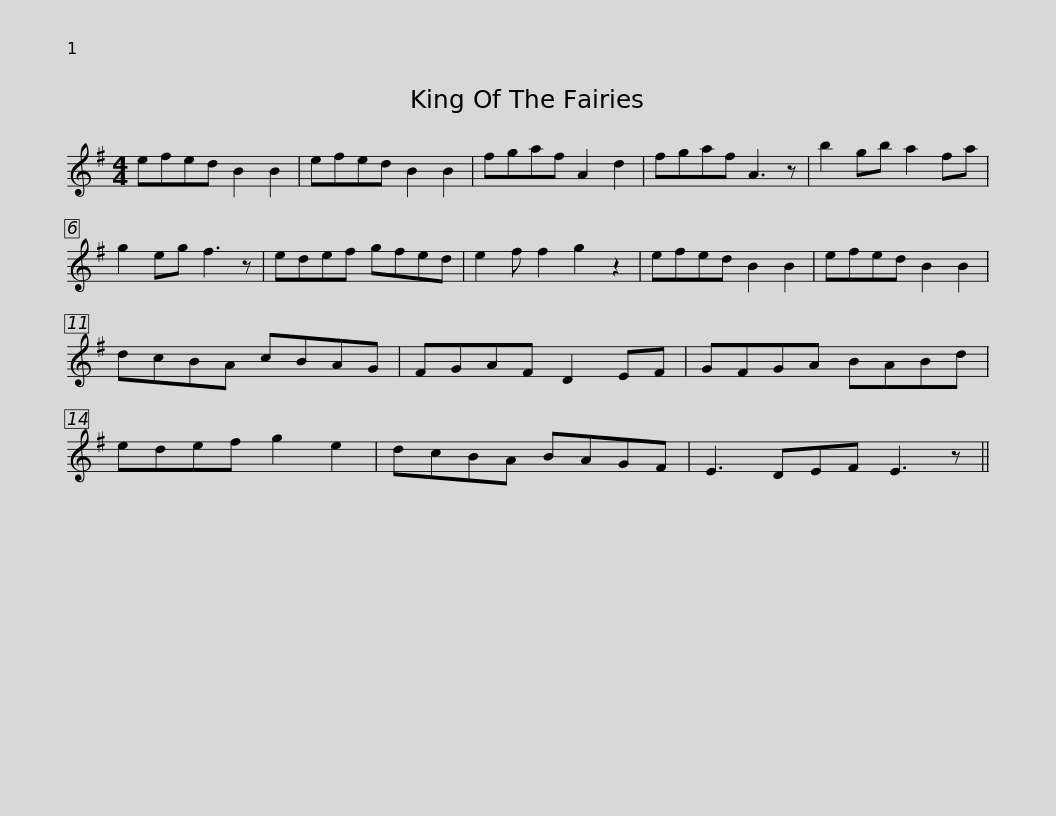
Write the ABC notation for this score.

X:1
L:1/8
M:4/4
I:linebreak $
K:Emin
V:1 treble
V:1
 efed B2 B2 | efed B2 B2 | fgaf A2 d2 | fgaf A3 z | b2 gb a2 fa | %5
 g2 eg f3 z |$ edef gfed | e2 f f2 g2 z2 | efed B2 B2 | efed B2 B2 | %10
 dcBA cBAG | FGAF D2 EF |$ GFGA BABd | edef g2 e2 | dcBA BAGF | %15
 E3 DEF E3 z || %16
